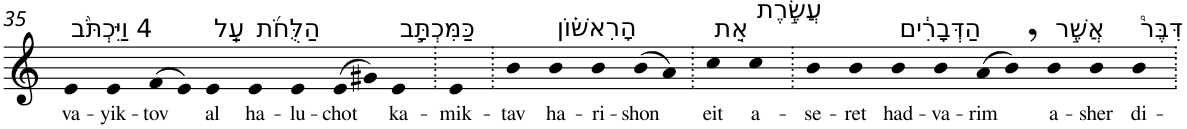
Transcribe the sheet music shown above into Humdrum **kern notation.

**kern	**text
*part1	*part1
*staff1	*staff1
*I"Piano	*
*I'Pno	*
!!LO:PB:g=z
*clefG2	*
*k[]	*
=35	=35
!LO:TX:a:t=4 וַיִּכְתֹּ֨ב	!
!	!LO:LY:b
4e	va-
!	!LO:LY:b
4e	-yik-
!	!LO:LY:b
(>8f	-tov
8e)	.
!LO:TX:a:t=עַֽל	!
!	!LO:LY:b
4e	al
!LO:TX:a:t=הַלֻּחֹ֜ת	!
!	!LO:LY:b
4e	ha-
!	!LO:LY:b
4e	-lu-
!	!LO:LY:b
(>8e	-chot
8g#X)	.
!LO:TX:a:t=כַּמִּכְתָּ֣ב	!
!	!LO:LY:b
4e	ka-
=36.	=36.
!	!LO:LY:b
4e	-mik-
=37.	=37.
!	!LO:LY:b
4b	-tav
!LO:TX:a:t=הָרִאשׁ֗וֹן	!
!	!LO:LY:b
4b	ha-
!	!LO:LY:b
4b	-ri-
!	!LO:LY:b
(8b	-shon
8a)	.
=38.	=38.
!LO:TX:a:t=אֵ֚ת	!
!	!LO:LY:b
4cc	eit
!LO:TX:a:t=עֲשֶׂ֣רֶת	!
!	!LO:LY:b
4cc	a-
=39.	=39.
!	!LO:LY:b
4b	-se-
!	!LO:LY:b
4b	-ret
!LO:TX:a:t=הַדְּבָרִ֔ים	!
!	!LO:LY:b
4b	had-
!	!LO:LY:b
4b	-va-
!	!LO:LY:b
(8a	-rim
8b,)	.
!LO:TX:a:t=אֲשֶׁ֣ר	!
!	!LO:LY:b
4b	a-
!	!LO:LY:b
4b	-sher
!LO:TX:a:t=דִּבֶּר֩	!
!	!LO:LY:b
4b	di-
=.	=.
*-	*-
